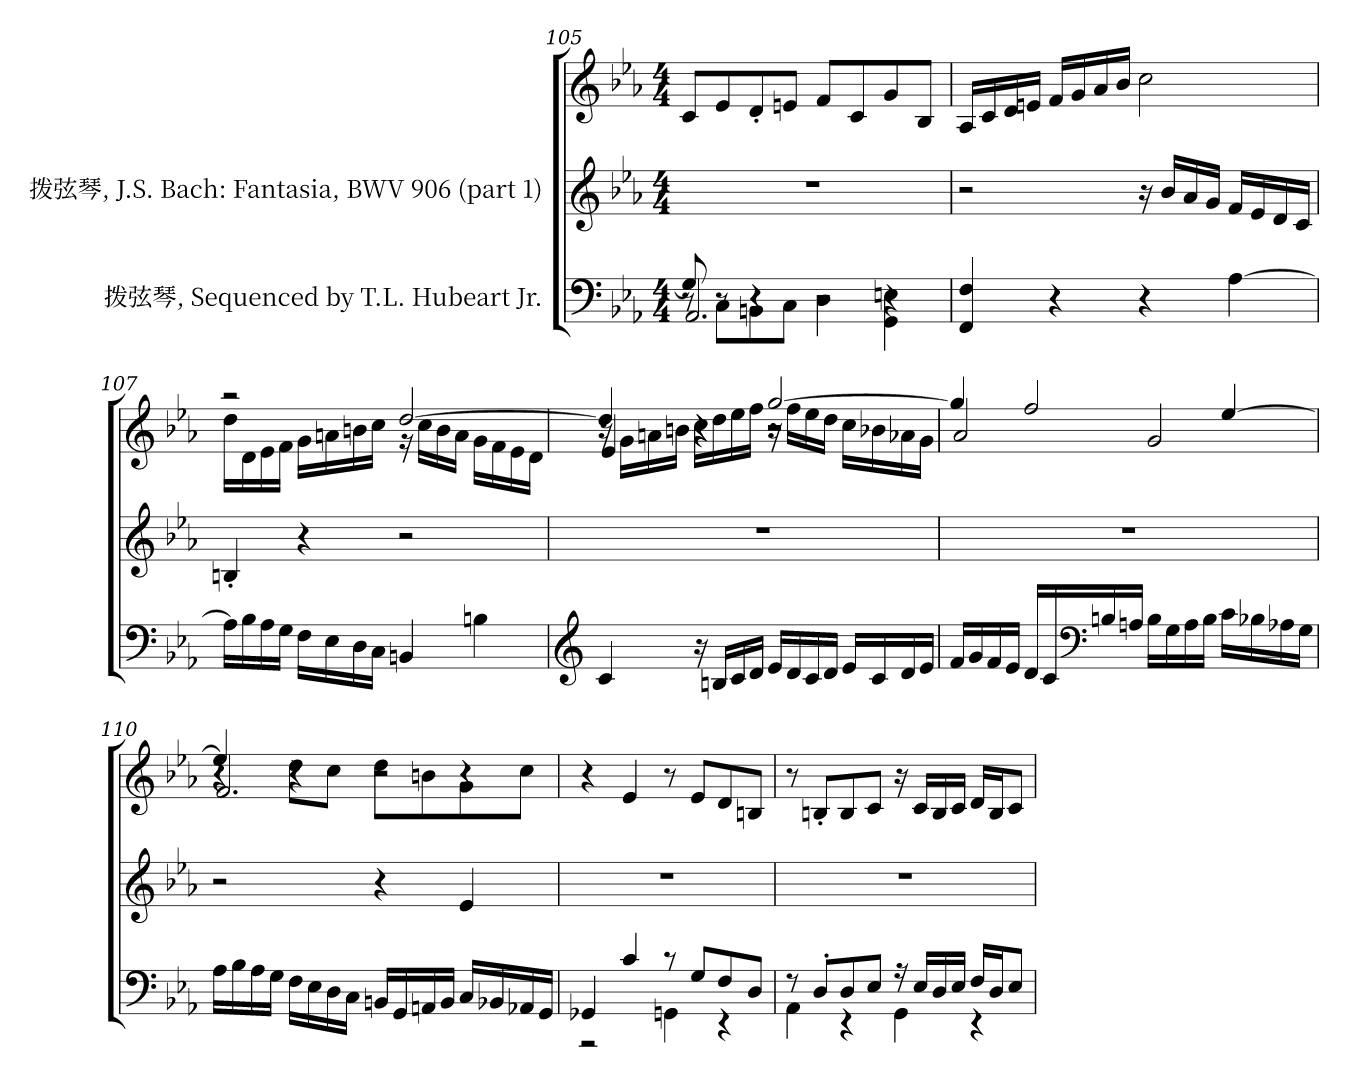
**kern	**kern	**kern
*part2	*part1	*part1
*staff3	*staff2	*staff1
*I"拨弦琴, Sequenced by T.L. Hubeart Jr.	*I"拨弦琴, J.S. Bach: Fantasia, BWV 906 (part 1)	*
!!LO:LB:g=z
*clefF4	*clefG2	*clefG2
*k[b-e-a-]	*k[b-e-a-]	*k[b-e-a-]
*M4/4	*M4/4	*M4/4
=105	=105	=105
*^	*	*
*	*^	*	*
8G/]	8r	2.AA-/	1r	8c/L
8r	8C\L	.	.	8e-/
4r	8BBn\	.	.	8d'/
.	8C\J	.	.	8en/J
2r	4D\	.	.	8f/L
.	.	.	.	8c/
.	4GG\ 4En\	4r	.	8g/
.	.	.	.	8B-/J
*v	*v	*v	*	*
=106	=106	=106
4FF/ 4F/	2r	16A-/LL
.	.	16c/
.	.	16d/
.	.	16en/JJ
4r	.	16f/LL
.	.	16g/
.	.	16a-/
.	.	16b-/JJ
4r	16r	2cc\
.	16b-/LL	.
.	16a-/	.
.	16g/JJ	.
[4A-\	16f/LL	.
.	16e-/	.
.	16d/	.
.	16c/JJ	.
!!LO:LB:g=z
=107	=107	=107
*	*	*^
16A-\LL]	4Bn'/	2r	16dd\LL
16B-\	.	.	16d\
16A-\	.	.	16e-\
16G\JJ	.	.	16f\JJ
16F\LL	4r	.	16g\LL
16E-\	.	.	16an\
16D\	.	.	16bn\
16C\JJ	.	.	16cc\JJ
4BBn/	2r	[2dd/	16r
.	.	.	16cc\LL
.	.	.	16b\
.	.	.	16a\JJ
4Bn\	.	.	16g\LL
.	.	.	16f\
.	.	.	16e-\
.	.	.	16d\JJ
*	*	*v	*v
=108	=108	=108
*clefG2	*	*
*	*	*^
*	*	*	*^
4c/	1r	4dd/]	16r	4e-/
.	.	.	16g\LL	.
.	.	.	16an\	.
.	.	.	16bn\JJ	.
16r	.	4r	16cc\LL	4r
16Bn/LL	.	.	16dd\	.
16c/	.	.	16ee-\	.
16d/JJ	.	.	16ff\JJ	.
16e-/LL	.	[2gg/	16r	2r
16d/	.	.	16ff\LL	.
16c/	.	.	16ee-\	.
16d/JJ	.	.	16dd\JJ	.
16e-/LL	.	.	16cc\LL	.
16c/	.	.	16b-X\	.
16d/	.	.	16a-X\	.
16e-/JJ	.	.	16g\JJ	.
*	*	*	*v	*v
!!LO:PB:g=z
=109	=109	=109	=109
16f/LL	1r	4gg/]	2a-/
16g/	.	.	.
16f/	.	.	.
16e-/JJ	.	.	.
16d/LL	.	2ff/	.
16c/	.	.	.
*clefF4	*	*	*
16Bn/	.	.	.
16An/JJ	.	.	.
16B\LL	.	.	2g/
16G\	.	.	.
16A\	.	.	.
16B\JJ	.	.	.
16c\LL	.	[4ee-/	.
16B-X\	.	.	.
16A-X\	.	.	.
16G\JJ	.	.	.
=110	=110	=110	=110
*	*	*	*^
16A-\LL	2r	4ee-/]	4r	2.f/
16B-\	.	.	.	.
16A-\	.	.	.	.
16G\JJ	.	.	.	.
16F\LL	.	4r	8dd\L	.
16E-\	.	.	.	.
16D\	.	.	8cc\J	.
16C\JJ	.	.	.	.
16BBn/LL	4r	2r	8dd\L	.
16GG/	.	.	.	.
16AAn/	.	.	8bn\	.
16BB/JJ	.	.	.	.
16C/LL	4e-/	.	8g\	4r
16BB-X/	.	.	.	.
16AA-X/	.	.	8cc\J	.
16GG/JJ	.	.	.	.
*	*	*v	*v	*v
!!LO:LB:g=z
=111	=111	=111
*^	*	*
4GG-X/	2r	1r	4r
4c/	.	.	4e-/
8r	4GGn\	.	8r
8G/L	.	.	8e-/L
8F/	4r	.	8d/
8D/J	.	.	8Bn/J
=112	=112	=112	=112
8r	4AA-\	1r	8r
8D'/L	.	.	8Bn'/L
8D/	4r	.	8B/
8E-/J	.	.	8c/J
16r	4GG\	.	16r
16E-/LL	.	.	16c/LL
16D/	.	.	16B/
16E-/JJ	.	.	16c/JJ
16F/LL	4r	.	16d/LL
16D/J	.	.	16B/J
8E-/J	.	.	8c/J
*v	*v	*	*
=	=	=
*-	*-	*-
